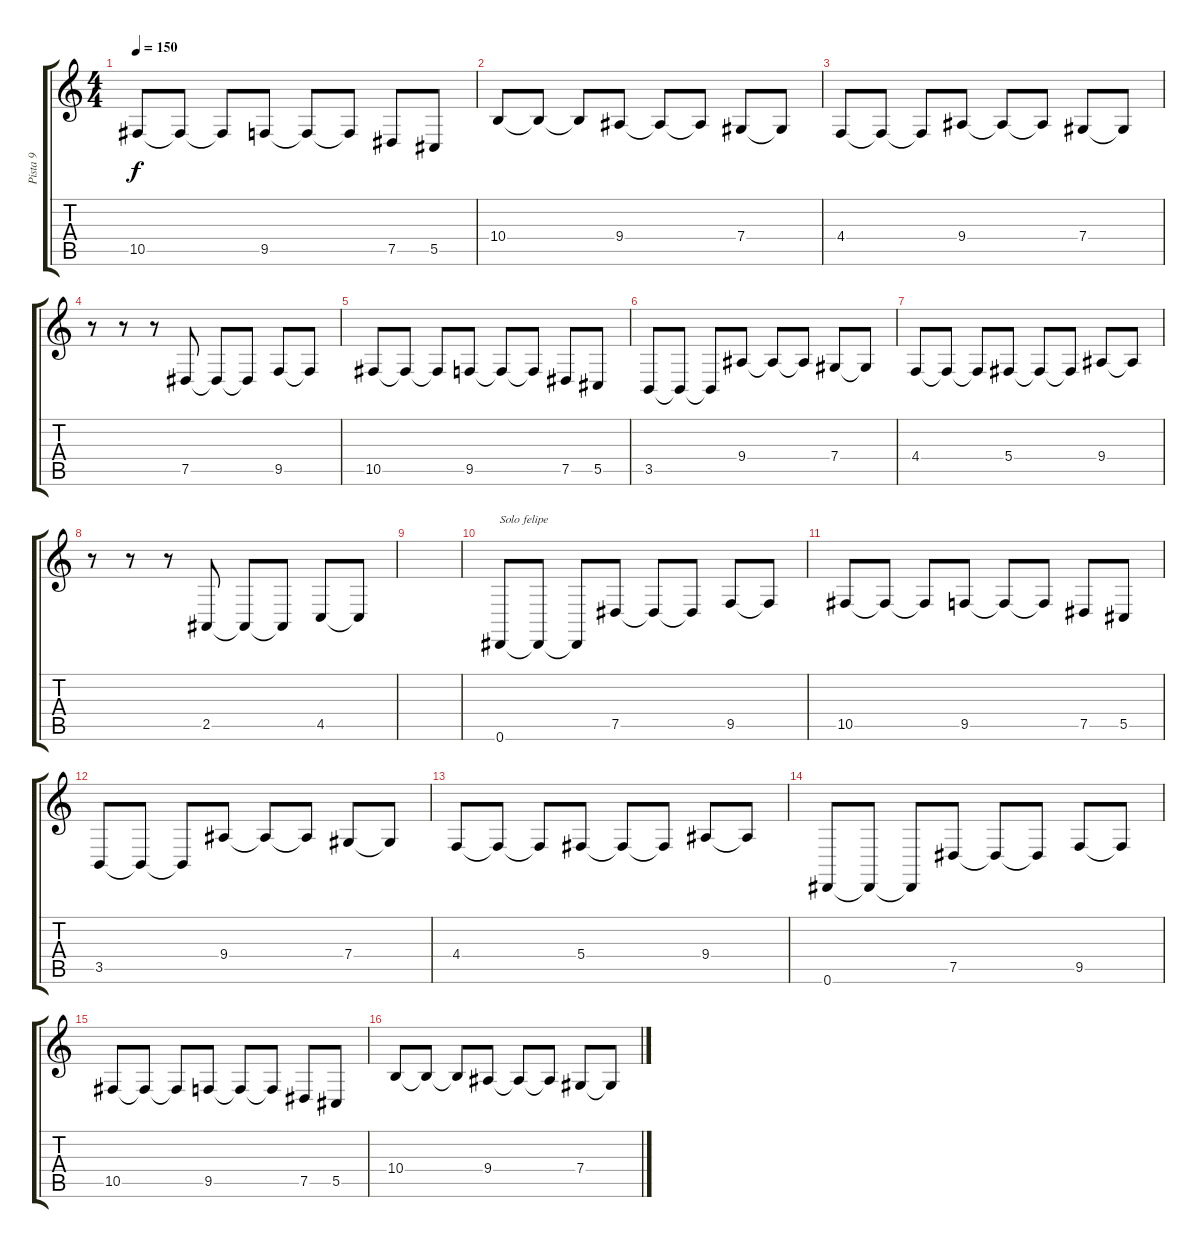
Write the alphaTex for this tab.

\track ("Pista 9" "Pista 9") {instrument stringensemble1}
\staff {score tabs}
\tuning (Eb4 Bb3 Gb3 Db3 Ab2 Eb2) {hide}
\ts (4 4)
\tempo 150
\clef g2
\ks c
10.5.8{dy f} 10.5{t}.8 10.5{t}.8 9.5.8 9.5{t}.8 9.5{t}.8 7.5.8 5.5.8 |
10.4.8 10.4{t}.8 10.4{t}.8 9.4.8 9.4{t}.8 9.4{t}.8 7.4.8 7.4{t}.8 |
4.4.8 4.4{t}.8 4.4{t}.8 9.4.8 9.4{t}.8 9.4{t}.8 7.4.8 7.4{t}.8 |
r.8 r.8 r.8 7.5.8 7.5{t}.8 7.5{t}.8 9.5.8 9.5{t}.8 |
10.5.8 10.5{t}.8 10.5{t}.8 9.5.8 9.5{t}.8 9.5{t}.8 7.5.8 5.5.8 |
3.5.8 3.5{t}.8 3.5{t}.8 9.4.8 9.4{t}.8 9.4{t}.8 7.4.8 7.4{t}.8 |
4.4.8 4.4{t}.8 4.4{t}.8 5.4.8 5.4{t}.8 5.4{t}.8 9.4.8 9.4{t}.8 |
r.8 r.8 r.8 2.5.8 2.5{t}.8 2.5{t}.8 4.5.8 4.5{t}.8 |
|
0.6.8{txt "Solo felipe"} 0.6{t}.8 0.6{t}.8 7.5.8 7.5{t}.8 7.5{t}.8 9.5.8 9.5{t}.8 |
10.5.8 10.5{t}.8 10.5{t}.8 9.5.8 9.5{t}.8 9.5{t}.8 7.5.8 5.5.8 |
3.5.8 3.5{t}.8 3.5{t}.8 9.4.8 9.4{t}.8 9.4{t}.8 7.4.8 7.4{t}.8 |
4.4.8 4.4{t}.8 4.4{t}.8 5.4.8 5.4{t}.8 5.4{t}.8 9.4.8 9.4{t}.8 |
0.6.8 0.6{t}.8 0.6{t}.8 7.5.8 7.5{t}.8 7.5{t}.8 9.5.8 9.5{t}.8 |
10.5.8 10.5{t}.8 10.5{t}.8 9.5.8 9.5{t}.8 9.5{t}.8 7.5.8 5.5.8 |
10.4.8 10.4{t}.8 10.4{t}.8 9.4.8 9.4{t}.8 9.4{t}.8 7.4.8 7.4{t}.8
